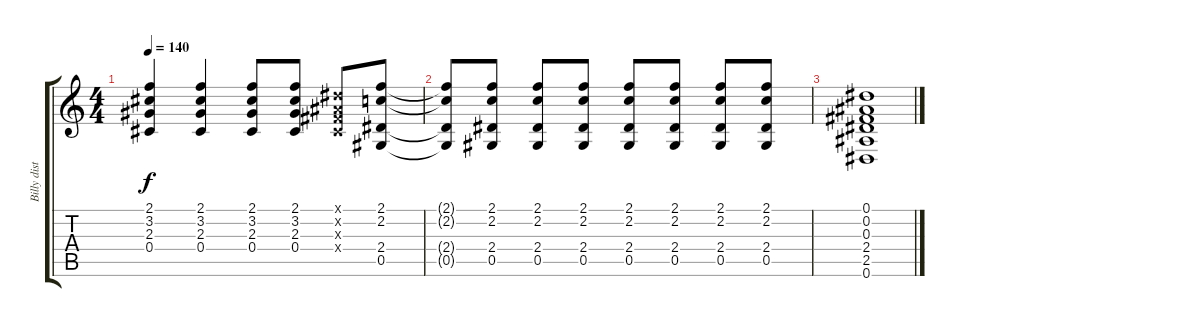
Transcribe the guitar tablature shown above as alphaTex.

\track ("Billy distortion" "Billy dist") {instrument overdrivenguitar}
\staff {score tabs}
\tuning (Eb4 Bb3 Gb3 Db3 Ab2 Eb2) {hide}
\ts (4 4)
\tempo 140
\clef g2
\ks c
(2.1 3.2 2.3 0.4).4{dy f} (2.1 3.2 2.3 0.4).4 (2.1 3.2 2.3 0.4).8 (2.1 3.2 2.3 0.4).8 (0.1{x} 0.2{x} 0.3{x} 0.4{x}).8 (2.1 2.2 2.4 0.5).8 |
(2.1{t} 2.2{t} 2.4{t} 0.5{t}).8 (2.1 2.2 2.4 0.5).8 (2.1 2.2 2.4 0.5).8 (2.1 2.2 2.4 0.5).8 (2.1 2.2 2.4 0.5).8 (2.1 2.2 2.4 0.5).8 (2.1 2.2 2.4 0.5).8 (2.1 2.2 2.4 0.5).8 |
(0.1 0.2 0.3 2.4 2.5 0.6).1
